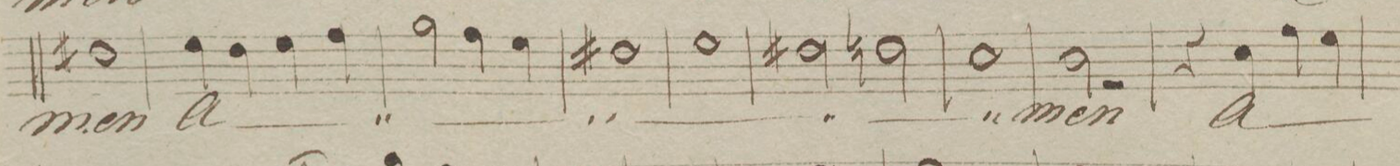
**kern	**text	**dynam
*I"Bas.	*	*
*clefF4	*	*
*k[b-]	*	*
*met(c|)	*	*
*M2/2	*	*
1F#X	-men	.
=64	=64	=64
4G\	a-	.
4F\	.	.
4G\	.	.
4A\	.	.
=65	=65	=65
2B-\	.	.
4A\	.	.
4G\	.	.
=66	=66	=66
1F#X	.	.
=67	=67	=67
1G	.	.
=68	=68	=68
2F#X\	.	.
2Fn\	.	.
=69	=69	=69
1E	.	.
=70	=70	=70
2D\	-men	.
2r	.	.
=71	=71	=71
4r	.	.
4E\	a-	.
4A\	.	.
4G\	.	.
=72	=72	=72
*-	*-	*-
